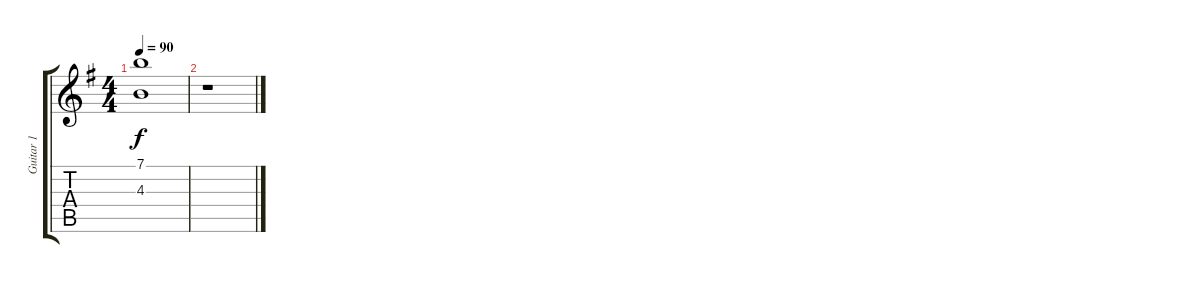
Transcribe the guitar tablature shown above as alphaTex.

\track ("Guitar 1" "Guitar 1") {instrument acousticguitarnylon}
\staff {score tabs}
\tuning (E4 B3 G3 D3 A2 E2) {hide}
\ts (4 4)
\tempo 90
\clef g2
\ks g
(7.1{t} 4.3{t}).1{dy f} |
r.1
